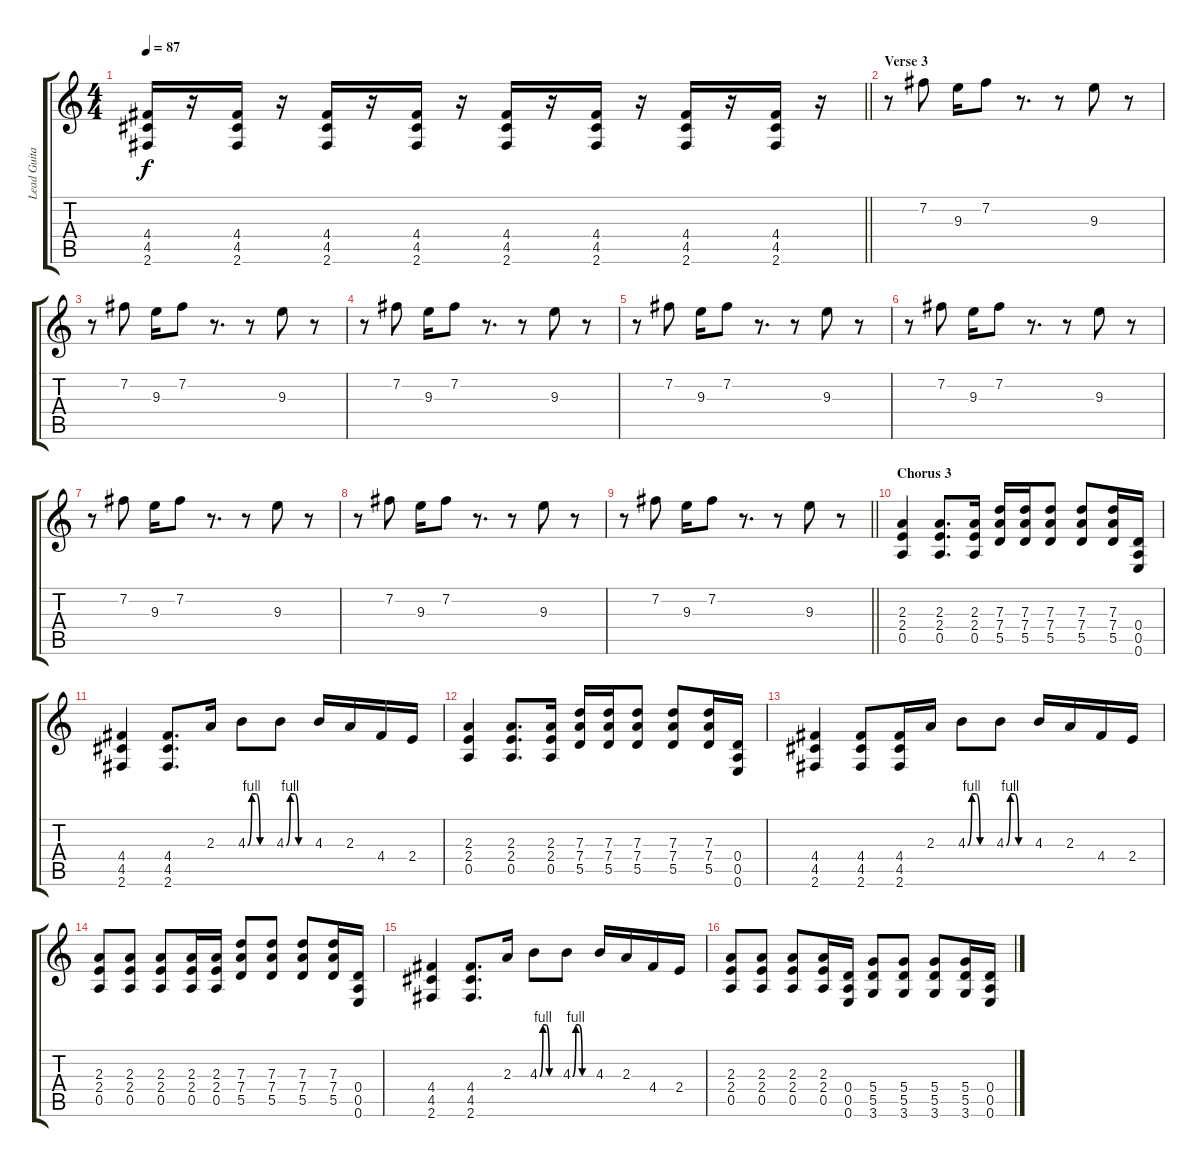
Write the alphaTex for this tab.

\track ("Lead Guitar" "Lead Guita") {instrument distortionguitar}
\staff {score tabs}
\tuning (E4 B3 G3 D3 A2 E2) {hide}
\ts (4 4)
\tempo 87
\clef g2
\barLineRight lightlight
\ks c
(4.4 4.5 2.6).16{dy f} r.16 (4.4 4.5 2.6).16 r.16 (4.4 4.5 2.6).16 r.16 (4.4 4.5 2.6).16 r.16 (4.4 4.5 2.6).16 r.16 (4.4 4.5 2.6).16 r.16 (4.4 4.5 2.6).16 r.16 (4.4 4.5 2.6).16 r.16 |
\section ("" "Verse 3")
r.8 7.2.8 9.3.16 7.2.8 r.8{d} r.8 9.3.8 r.8 |
r.8 7.2.8 9.3.16 7.2.8 r.8{d} r.8 9.3.8 r.8 |
r.8 7.2.8 9.3.16 7.2.8 r.8{d} r.8 9.3.8 r.8 |
r.8 7.2.8 9.3.16 7.2.8 r.8{d} r.8 9.3.8 r.8 |
r.8 7.2.8 9.3.16 7.2.8 r.8{d} r.8 9.3.8 r.8 |
r.8 7.2.8 9.3.16 7.2.8 r.8{d} r.8 9.3.8 r.8 |
r.8 7.2.8 9.3.16 7.2.8 r.8{d} r.8 9.3.8 r.8 |
\barLineRight lightlight
r.8 7.2.8 9.3.16 7.2.8 r.8{d} r.8 9.3.8 r.8 |
\section ("" "Chorus 3")
(2.3 2.4 0.5).4 (2.3 2.4 0.5).8{d} (2.3 2.4 0.5).16 (7.3 7.4 5.5).16 (7.3 7.4 5.5).16 (7.3 7.4 5.5).8 (7.3 7.4 5.5).8 (7.3 7.4 5.5).16 (0.4 0.5 0.6).16 |
(4.4 4.5 2.6).4 (4.4 4.5 2.6).8{d} 2.3.16 4.3{be (custom 0 0 10 4 20 4 30 0 60 0)}.8 4.3{be (custom 0 0 10 4 20 4 30 0 60 0)}.8 4.3.16 2.3.16 4.4.16 2.4.16 |
(2.3 2.4 0.5).4 (2.3 2.4 0.5).8{d} (2.3 2.4 0.5).16 (7.3 7.4 5.5).16 (7.3 7.4 5.5).16 (7.3 7.4 5.5).8 (7.3 7.4 5.5).8 (7.3 7.4 5.5).16 (0.4 0.5 0.6).16 |
(4.4 4.5 2.6).4 (4.4 4.5 2.6).8 (4.4 4.5 2.6).16 2.3.16 4.3{be (custom 0 0 10 4 20 4 30 0 60 0)}.8 4.3{be (custom 0 0 10 4 20 4 30 0 60 0)}.8 4.3.16 2.3.16 4.4.16 2.4.16 |
(2.3 2.4 0.5).8 (2.3 2.4 0.5).8 (2.3 2.4 0.5).8 (2.3 2.4 0.5).16 (2.3 2.4 0.5).16 (7.3 7.4 5.5).8 (7.3 7.4 5.5).8 (7.3 7.4 5.5).8 (7.3 7.4 5.5).16 (0.4 0.5 0.6).16 |
(4.4 4.5 2.6).4 (4.4 4.5 2.6).8{d} 2.3.16 4.3{be (custom 0 0 10 4 20 4 30 0 60 0)}.8 4.3{be (custom 0 0 10 4 20 4 30 0 60 0)}.8 4.3.16 2.3.16 4.4.16 2.4.16 |
(2.3 2.4 0.5).8 (2.3 2.4 0.5).8 (2.3 2.4 0.5).8 (2.3 2.4 0.5).16 (0.4 0.5 0.6).16 (5.4 5.5 3.6).8 (5.4 5.5 3.6).8 (5.4 5.5 3.6).8 (5.4 5.5 3.6).16 (0.4 0.5 0.6).16
